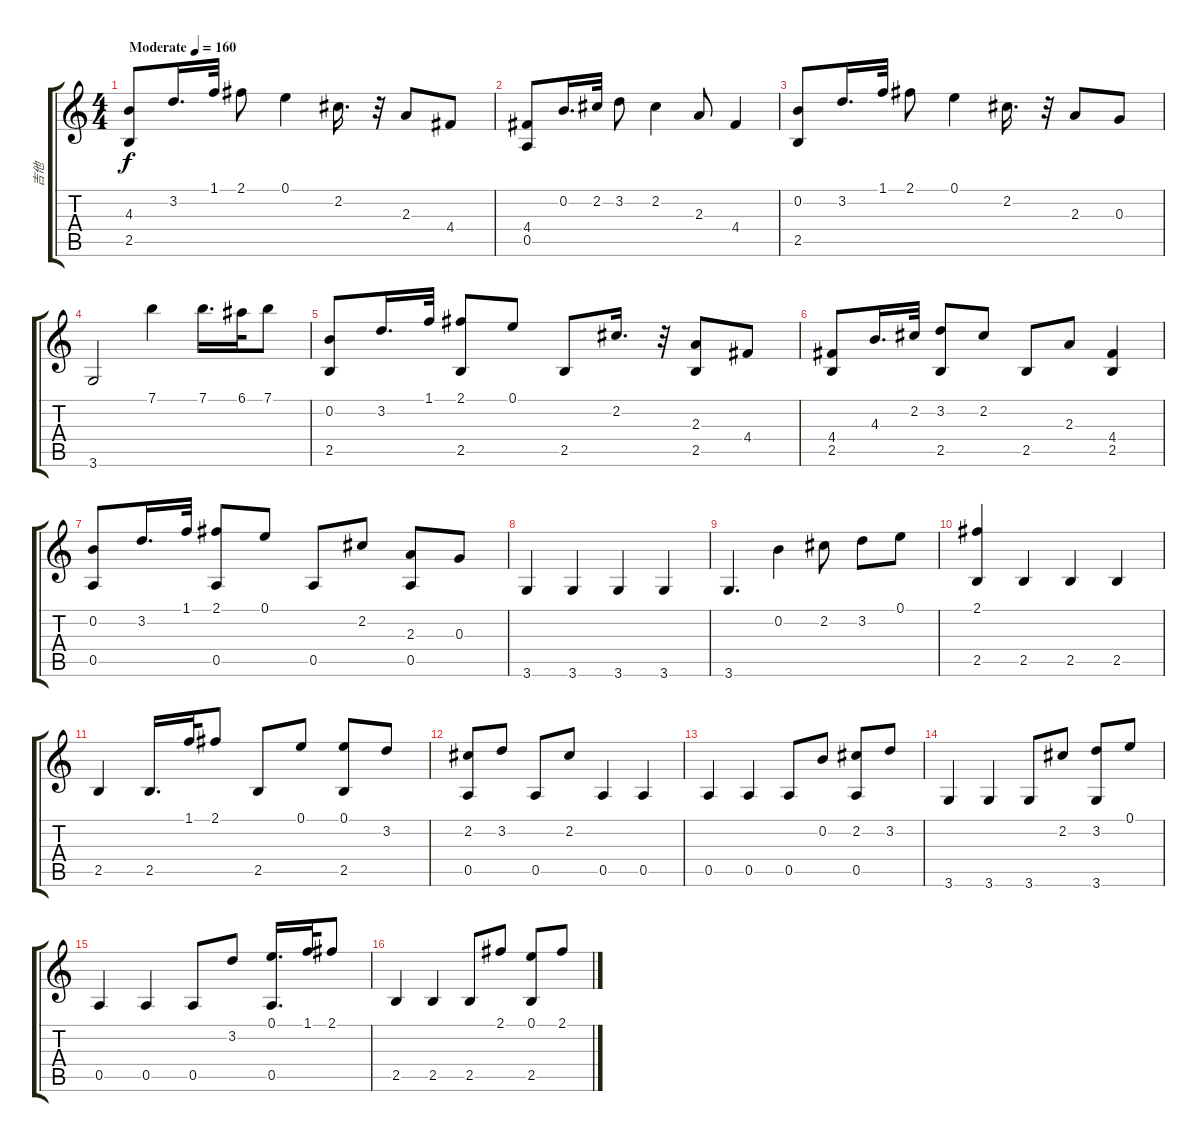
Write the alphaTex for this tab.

\track ("吉他" "吉他") {instrument distortionguitar}
\staff {score tabs}
\tuning (E4 B3 G3 D3 A2 E2) {hide}
\ts (4 4)
\tempo (160 "Moderate")
\clef g2
\ks c
(4.3 2.5).8{dy f instrument distortionguitar} 3.2.16{d} 1.1.32 2.1.8 0.1.4 2.2.16{d} r.32 2.3.8 4.4.8 |
(4.4 0.5).8 0.2.16{d} 2.2.32 3.2.8 2.2.4 2.3.8 4.4.4 |
(0.2 2.5).8 3.2.16{d} 1.1.32 2.1.8 0.1.4 2.2.16{d} r.32 2.3.8 0.3.8 |
3.6.2 7.1.4 7.1.16{d} 6.1.32 7.1.8 |
(0.2 2.5).8 3.2.16{d} 1.1.32 (2.1 2.5).8 0.1.8 2.5.8 2.2.16{d} r.32 (2.3 2.5).8 4.4.8 |
(4.4 2.5).8 4.3.16{d} 2.2.32 (3.2 2.5).8 2.2.8 2.5.8 2.3.8 (4.4 2.5).4 |
(0.2 0.5).8 3.2.16{d} 1.1.32 (2.1 0.5).8 0.1.8 0.5.8 2.2.8 (2.3 0.5).8 0.3.8 |
3.6.4 3.6.4 3.6.4 3.6.4 |
3.6.4{d} 0.2.4 2.2.8 3.2.8 0.1.8 |
(2.1 2.5).4 2.5.4 2.5.4 2.5.4 |
2.5.4 2.5.16{d} 1.1.32 2.1.8 2.5.8 0.1.8 (0.1 2.5).8 3.2.8 |
(2.2 0.5).8 3.2.8 0.5.8 2.2.8 0.5.4 0.5.4 |
0.5.4 0.5.4 0.5.8 0.2.8 (2.2 0.5).8 3.2.8 |
3.6.4 3.6.4 3.6.8 2.2.8 (3.2 3.6).8 0.1.8 |
0.5.4 0.5.4 0.5.8 3.2.8 (0.1 0.5).16{d} 1.1.32 2.1.8 |
2.5.4 2.5.4 2.5.8 2.1.8 (0.1 2.5).8 2.1.8
